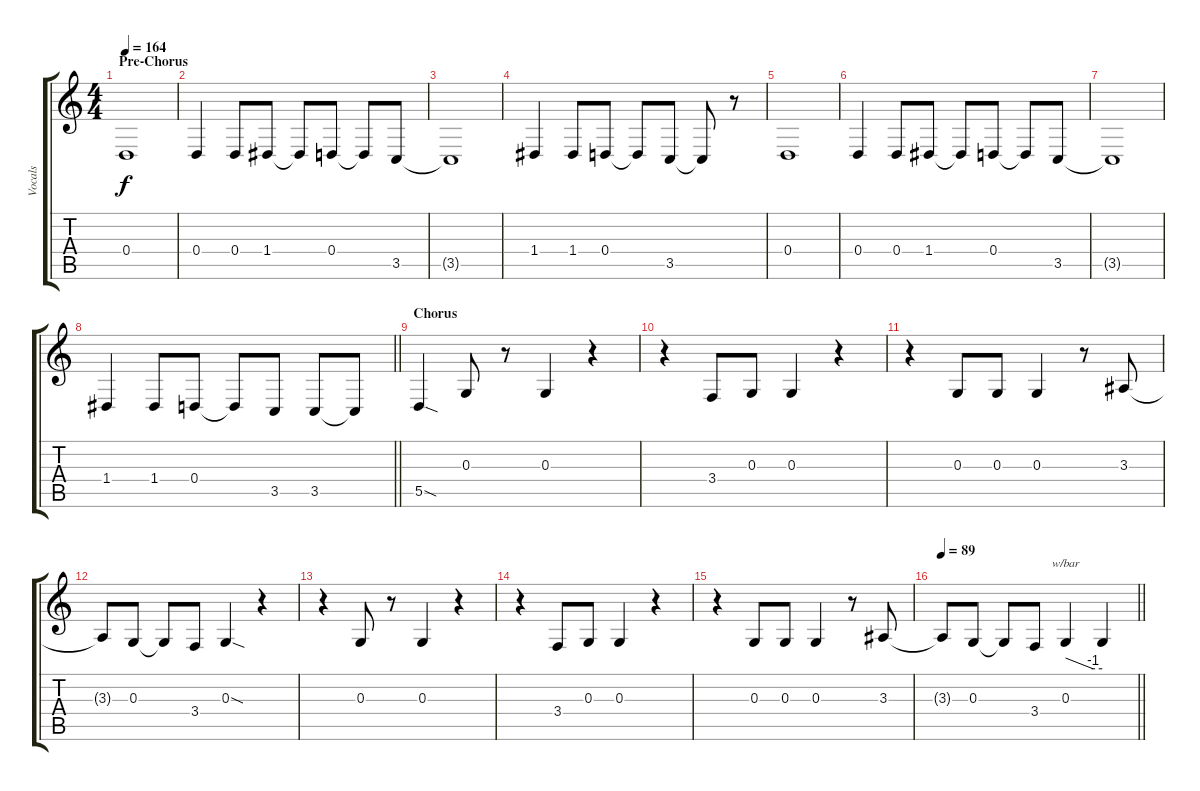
\track ("Vocals" "Vocals") {instrument tenorsax}
\staff {score tabs}
\tuning (E4 B3 G3 D3 A2 D2) {hide}
\ts (4 4)
\section ("" "Pre-Chorus")
\tempo 164
\clef g2
\ks c
0.4{t}.1{dy f} |
0.4.4 0.4.8 1.4.8 1.4{t}.8 0.4.8 0.4{t}.8 3.5.8 |
3.5{t}.1 |
1.4.4 1.4.8 0.4.8 0.4{t}.8 3.5.8 3.5{t}.8 r.8 |
0.4.1 |
0.4.4 0.4.8 1.4.8 1.4{t}.8 0.4.8 0.4{t}.8 3.5.8 |
3.5{t}.1 |
\barLineRight lightlight
1.4.4 1.4.8 0.4.8 0.4{t}.8 3.5.8 3.5.8 3.5{t}.8 |
\section ("" "Chorus")
5.5{sod}.4 0.3.8 r.8 0.3.4 r.4 |
r.4 3.4.8 0.3.8 0.3.4 r.4 |
r.4 0.3.8 0.3.8 0.3.4 r.8 3.3.8 |
3.3{t}.8 0.3.8 0.3{t}.8 3.4.8 0.3{sod}.4 r.4 |
r.4 0.3.8 r.8 0.3.4 r.4 |
r.4 3.4.8 0.3.8 0.3.4 r.4 |
r.4 0.3.8 0.3.8 0.3.4 r.8 3.3.8 |
\tempo 89
\barLineRight lightlight
3.3{t}.8 0.3.8 0.3{t}.8 3.4.8 0.3.4{tbe (custom default 0 0 45 -4 60 -4)} 0.3{t}.4
